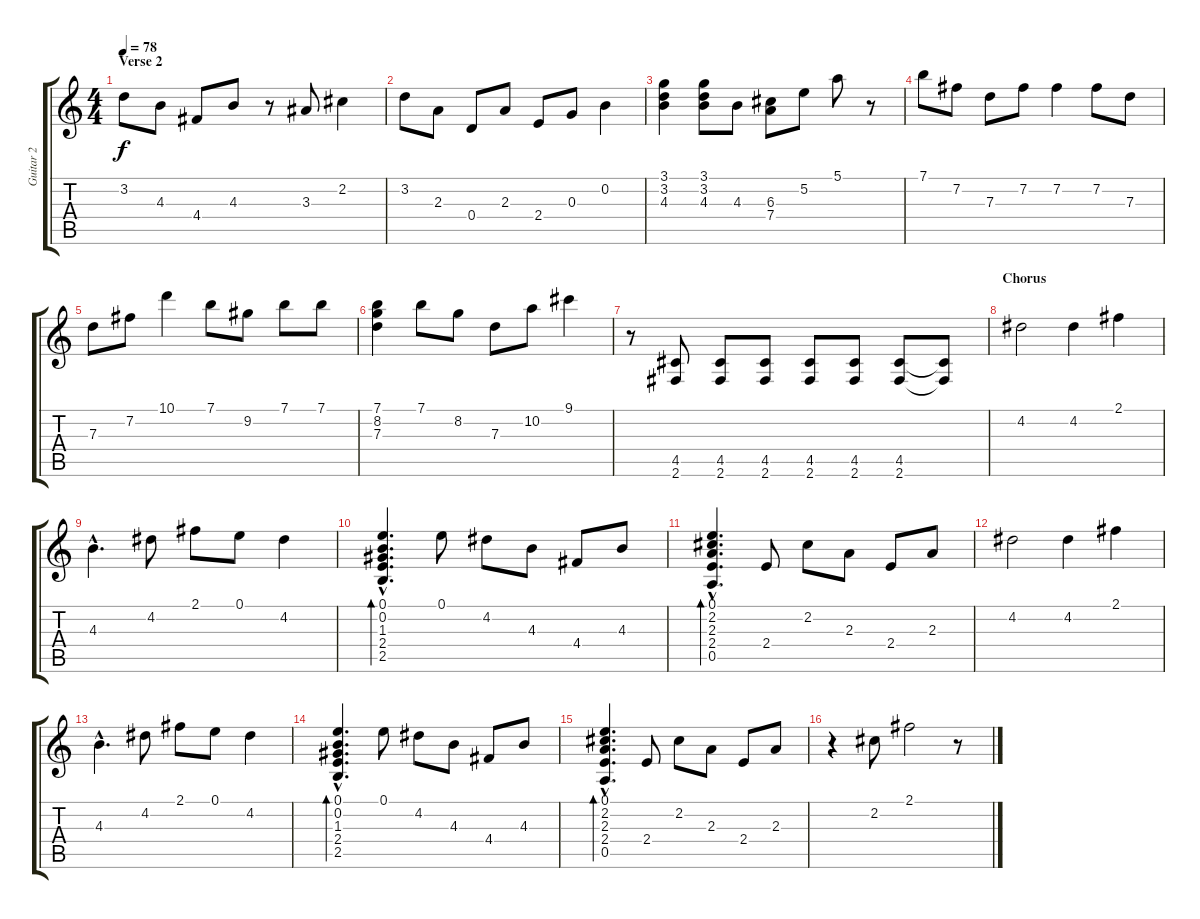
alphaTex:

\track ("Guitar 2" "Guitar 2") {instrument electricguitarjazz}
\staff {score tabs}
\tuning (E4 B3 G3 D3 A2 E2) {hide}
\ts (4 4)
\section ("" "Verse 2")
\tempo 78
\clef g2
\ks c
3.2.8{dy f} 4.3.8 4.4.8 4.3.8 r.8 3.3.8 2.2.4 |
3.2.8 2.3.8 0.4.8 2.3.8 2.4.8 0.3.8 0.2.4 |
(3.1 3.2 4.3).4 (3.1 3.2 4.3).8 4.3.8 (6.3 7.4).8 5.2.8 5.1.8 r.8 |
7.1.8 7.2.8 7.3.8 7.2.8 7.2.4 7.2.8 7.3.8 |
7.3.8 7.2.8 10.1.4 7.1.8 9.2.8 7.1.8 7.1.8 |
(7.1 8.2 7.3).4 7.1.8 8.2.8 7.3.8 10.2.8 9.1.4 |
r.8 (4.5 2.6).8 (4.5 2.6).8 (4.5 2.6).8 (4.5 2.6).8 (4.5 2.6).8 (4.5 2.6).8 (4.5{t} 2.6{t}).8 |
\section ("" "Chorus")
4.2.2 4.2.4 2.1.4 |
4.3{hac}.4{d} 4.2.8 2.1.8 0.1.8 4.2.4 |
(0.1{hac} 0.2{hac} 1.3{hac} 2.4{hac} 2.5{hac}).4{d bd 240} 0.1.8 4.2.8 4.3.8 4.4.8 4.3.8 |
(0.1{hac} 2.2{hac} 2.3{hac} 2.4{hac} 0.5{hac}).4{d bd 240} 2.4.8 2.2.8 2.3.8 2.4.8 2.3.8 |
4.2.2 4.2.4 2.1.4 |
4.3{hac}.4{d} 4.2.8 2.1.8 0.1.8 4.2.4 |
(0.1{hac} 0.2{hac} 1.3{hac} 2.4{hac} 2.5{hac}).4{d bd 240} 0.1.8 4.2.8 4.3.8 4.4.8 4.3.8 |
(0.1{hac} 2.2{hac} 2.3{hac} 2.4{hac} 0.5{hac}).4{d bd 240} 2.4.8 2.2.8 2.3.8 2.4.8 2.3.8 |
r.4 2.2.8 2.1.2 r.8
